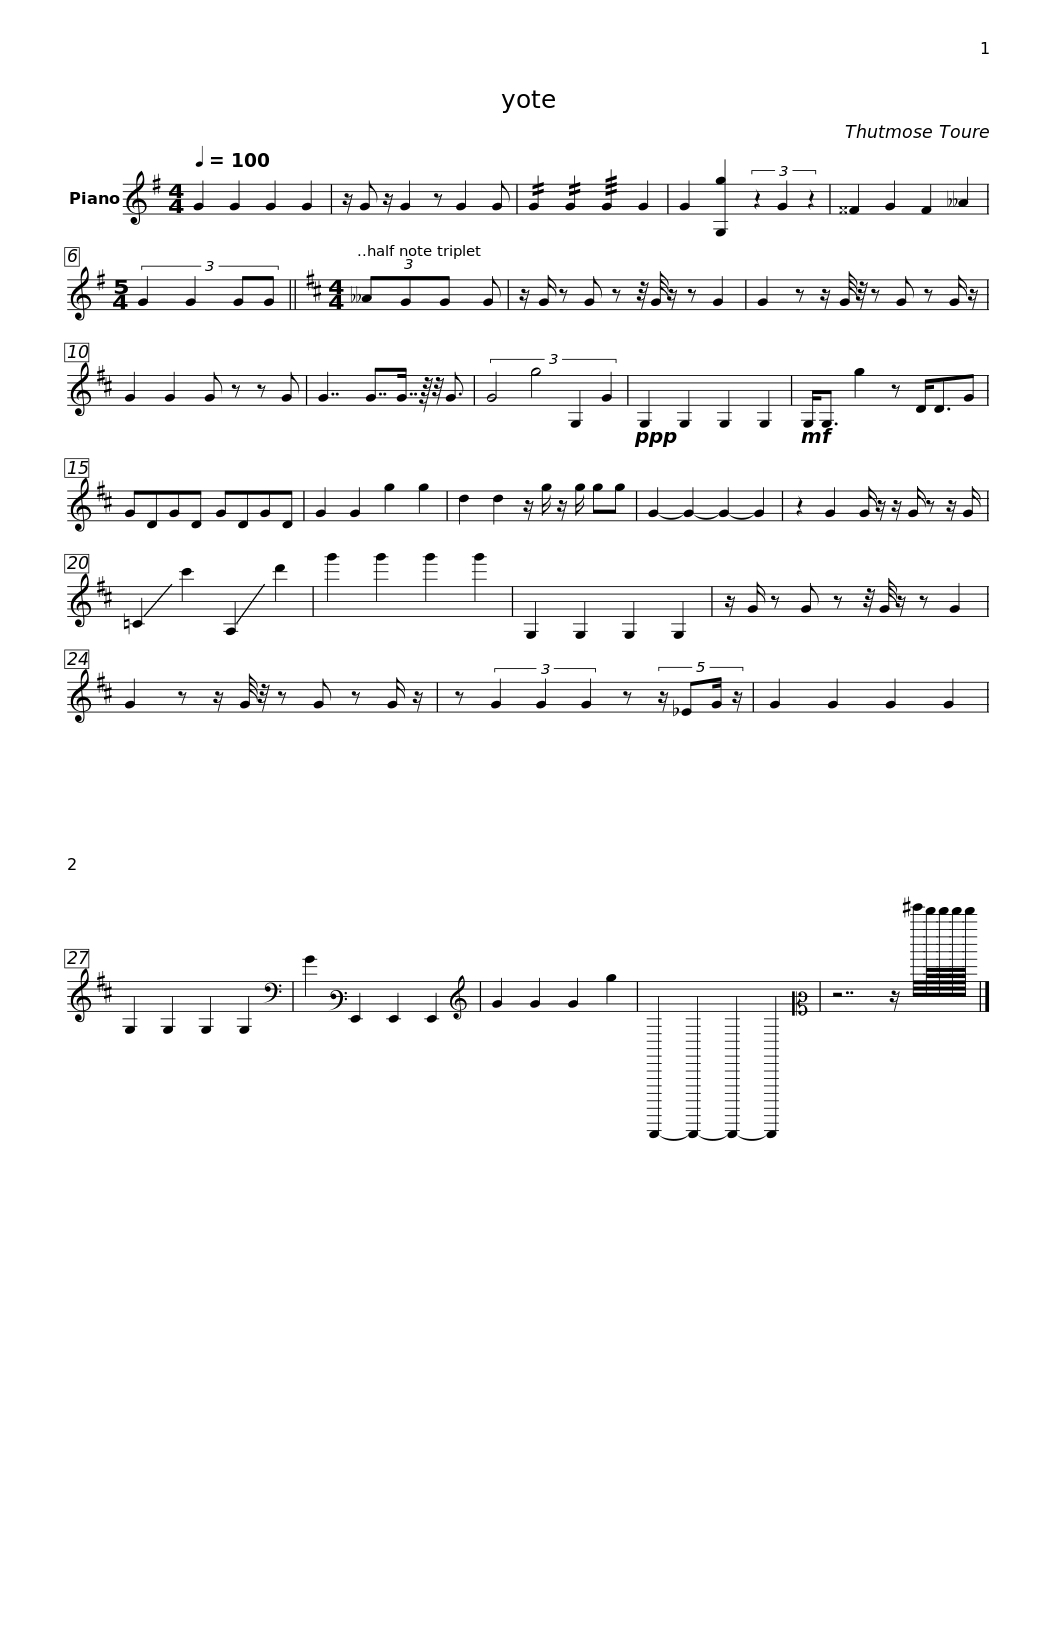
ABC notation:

X:1
L:1/8
Q:1/4=100
M:4/4
I:linebreak $
K:G
V:1 treble
V:1
 G2 G2 G2 G2 | z/ G z/ G2 z G2 G | !//!G2 !//!G2 !///!G2 G2 | G2 [G,g]2 (3z2 G2 z2 | ^^F2 G2 F2 __A2 | %5
[M:5/4] (3:5:4G2 G2 GG ||$[K:D][M:4/4] (3:7:3__AGG G | z/ G/ z G z z/4 G/4 z/ z G2 | G2 z z/ G/4 z/4 z G z G/ z/ | G2 G2 G z z G |$ %10
 G7/2 G7/4G7/8 z/8 z/4 G3/2 | (3:2:4G4 g4 G,2 G2 |!ppp! G,2 G,2 G,2 G,2 |!mf! G,<G, g2 z D<DG | GDGD GDGD | %15
 G2 G2 g2 g2 |$ d2 d2 z/ g/ z/ g/ gg | G2- G2- G2- G2 | z2 G2 G/ z/ z/ G/ z z/ G/ | !-(!=C2 !-)!c'2 !-(!A,2 !-)!d'2 | %20
 g'2 g'2 g'2 g'2 | G,2 G,2 G,2 G,2 |$ z/ G/ z G z z/4 G/4 z/ z G2 | G2 z z/ G/4 z/4 z G z G/ z/ | z (3G2 G2 G2 z (5:4:4z/ _EG/ z/ | %25
 G2 G2 G2 G2 | G,2 G,2 G,2 G,2 |$[K:bass-15] G2[K:bass3] G,,2 G,,2 G,,2 |[K:treble+15] G2 G2 G2 g2 | G,,,,,2- G,,,,,2- G,,,,,2- G,,,,,2 | %30
[K:alto2] z7 z/ ^a''/4g''/16g''/16g''/16g''/16 |] %31
